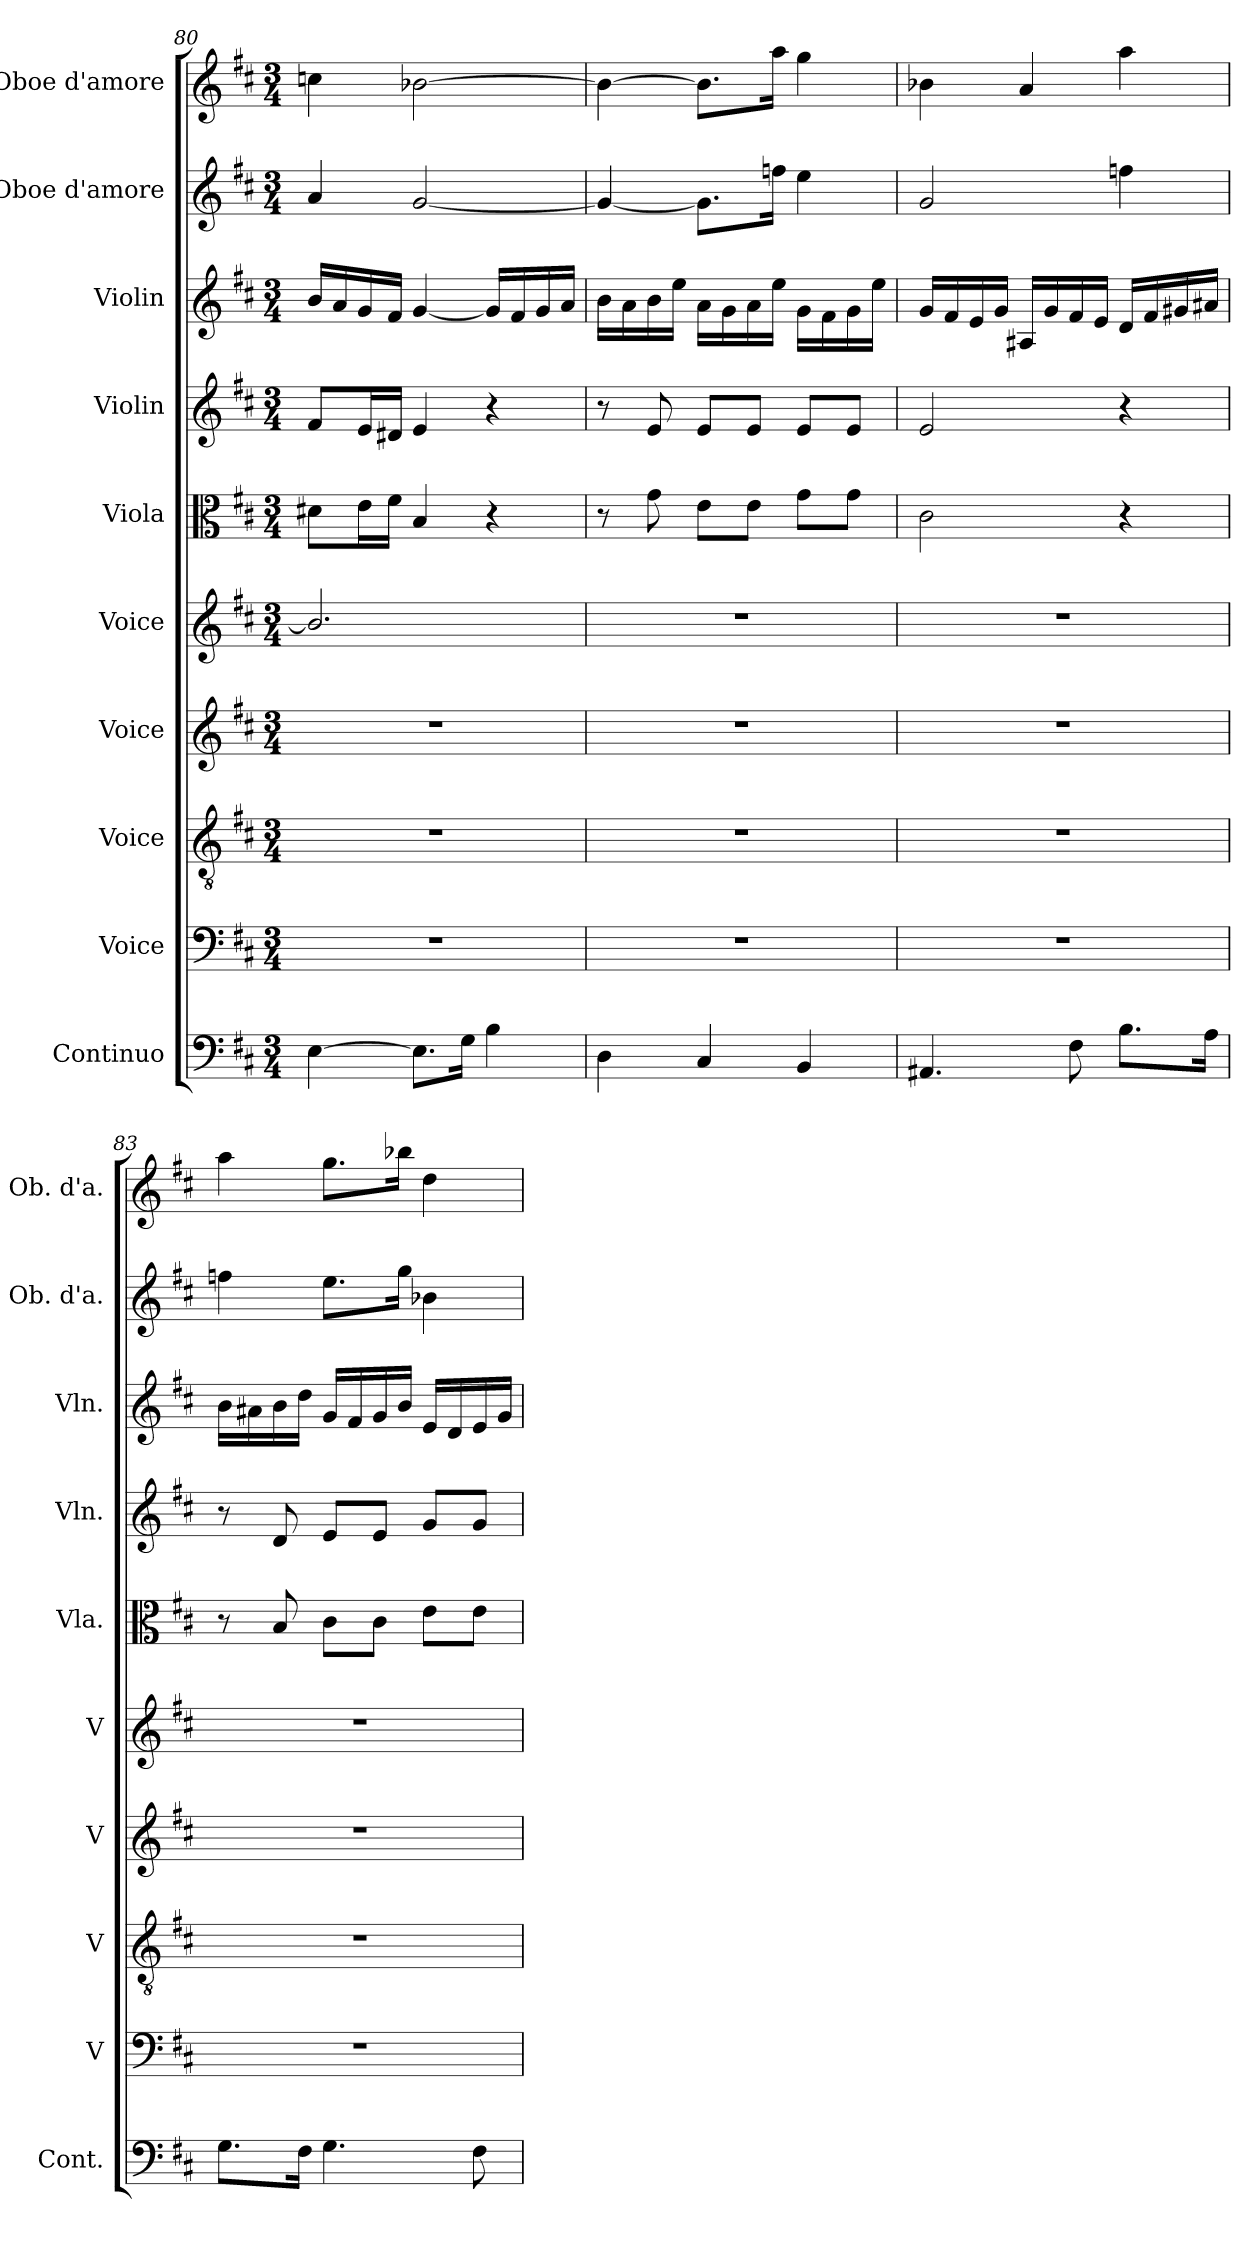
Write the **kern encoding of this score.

**kern	**kern	**kern	**kern	**kern	**kern	**kern	**kern	**kern	**kern
*part10	*part9	*part8	*part7	*part6	*part5	*part4	*part3	*part2	*part1
*staff10	*staff9	*staff8	*staff7	*staff6	*staff5	*staff4	*staff3	*staff2	*staff1
*I"Continuo	*I"Voice	*I"Voice	*I"Voice	*I"Voice	*I"Viola	*I"Violin	*I"Violin	*I"Oboe d'amore	*I"Oboe d'amore
*I'Cont.	*I'V	*I'V	*I'V	*I'V	*I'Vla.	*I'Vln.	*I'Vln.	*I'Ob. d'a.	*I'Ob. d'a.
!!LO:PB:g=z
*clefF4	*clefF4	*clefGv2	*clefG2	*clefG2	*clefC3	*clefG2	*clefG2	*clefG2	*clefG2
*ITrd7c12	*	*	*	*	*	*	*	*ITrd2c3	*ITrd2c3
*k[f#c#]	*k[f#c#]	*k[f#c#]	*k[f#c#]	*k[f#c#]	*k[f#c#]	*k[f#c#]	*k[f#c#]	*k[f#c#g#d#a#]	*k[f#c#g#d#a#]
*M3/4	*M3/4	*M3/4	*M3/4	*M3/4	*M3/4	*M3/4	*M3/4	*M3/4	*M3/4
=80	=80	=80	=80	=80	=80	=80	=80	=80	=80
[4EE\	2.r	2.r	2.r	2.b/]	8d#X\L	8f#/L	16b/LL	4f#/	4an\
.	.	.	.	.	.	.	16a/	.	.
.	.	.	.	.	16e\L	16e/L	16g/	.	.
.	.	.	.	.	16f#\JJ	16d#X/JJ	16f#/JJ	.	.
8.EE\L]	.	.	.	.	4B/	4e/	[4g/	[2e/	[2gn\
16GG\Jk	.	.	.	.	.	.	.	.	.
4BB\	.	.	.	.	4r	4r	16g/LL]	.	.
.	.	.	.	.	.	.	16f#/	.	.
.	.	.	.	.	.	.	16g/	.	.
.	.	.	.	.	.	.	16a/JJ	.	.
=81	=81	=81	=81	=81	=81	=81	=81	=81	=81
4DD\	2.r	2.r	2.r	2.r	8r	8r	16b\LL	4e/_	4g\_
.	.	.	.	.	.	.	16a\	.	.
.	.	.	.	.	8g\	8e/	16b\	.	.
.	.	.	.	.	.	.	16ee\JJ	.	.
4CC#/	.	.	.	.	8e\L	8e/L	16a\LL	8.e\L]	8.g\L]
.	.	.	.	.	.	.	16g\	.	.
.	.	.	.	.	8e\J	8e/J	16a\	.	.
.	.	.	.	.	.	.	16ee\JJ	16ddn\Jk	16ff#\Jk
4BBB/	.	.	.	.	8g\L	8e/L	16g\LL	4cc#\	4ee\
.	.	.	.	.	.	.	16f#\	.	.
.	.	.	.	.	8g\J	8e/J	16g\	.	.
.	.	.	.	.	.	.	16ee\JJ	.	.
=82	=82	=82	=82	=82	=82	=82	=82	=82	=82
4.AAA#X/	2.r	2.r	2.r	2.r	2c#\	2e/	16g/LL	2e/	4gn\
.	.	.	.	.	.	.	16f#/	.	.
.	.	.	.	.	.	.	16e/	.	.
.	.	.	.	.	.	.	16g/JJ	.	.
.	.	.	.	.	.	.	16A#X/LL	.	4f#/
.	.	.	.	.	.	.	16g/	.	.
8FF#\	.	.	.	.	.	.	16f#/	.	.
.	.	.	.	.	.	.	16e/JJ	.	.
8.BB\L	.	.	.	.	4r	4r	16d/LL	4ddn\	4ff#\
.	.	.	.	.	.	.	16f#/	.	.
.	.	.	.	.	.	.	16g#X/	.	.
16AA\Jk	.	.	.	.	.	.	16a#X/JJ	.	.
!!LO:PB:g=z
=83	=83	=83	=83	=83	=83	=83	=83	=83	=83
8.GG\L	2.r	2.r	2.r	2.r	8r	8r	16b\LL	4ddn\	4ff#\
.	.	.	.	.	.	.	16a#X\	.	.
.	.	.	.	.	8B/	8d/	16b\	.	.
16FF#\Jk	.	.	.	.	.	.	16dd\JJ	.	.
4.GG\	.	.	.	.	8c#\L	8e/L	16g/LL	8.cc#\L	8.ee\L
.	.	.	.	.	.	.	16f#/	.	.
.	.	.	.	.	8c#\J	8e/J	16g/	.	.
.	.	.	.	.	.	.	16b/JJ	16ee\Jk	16ggn\Jk
.	.	.	.	.	8e\L	8g/L	16e/LL	4gn\	4b\
.	.	.	.	.	.	.	16d/	.	.
8FF#\	.	.	.	.	8e\J	8g/J	16e/	.	.
.	.	.	.	.	.	.	16g/JJ	.	.
=	=	=	=	=	=	=	=	=	=
*-	*-	*-	*-	*-	*-	*-	*-	*-	*-
